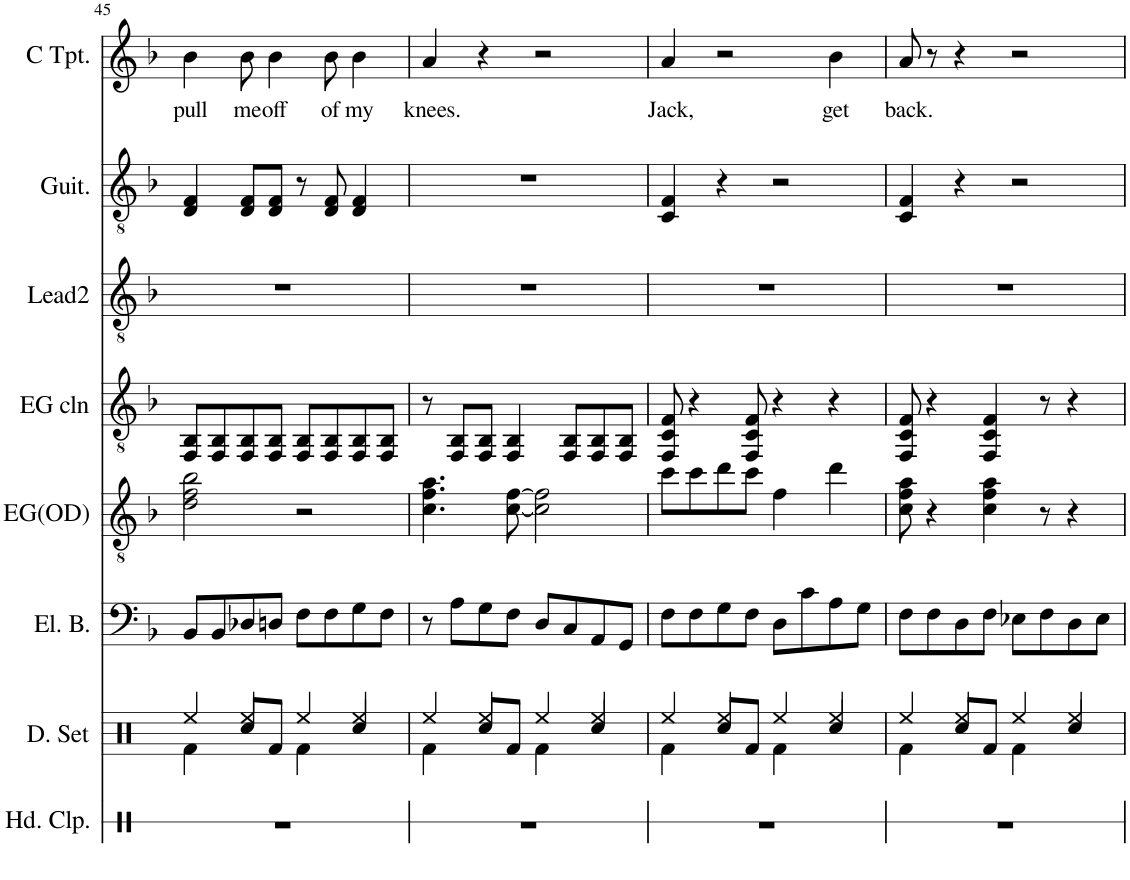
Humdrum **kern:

**kern	**kern	**kern	**kern	**kern	**kern	**kern	**kern	**text
*part8	*part7	*part6	*part5	*part4	*part3	*part2	*part1	*part1
*staff8	*staff7	*staff6	*staff5	*staff4	*staff3	*staff2	*staff1	*staff1
*I"Hand Clap	*I"Drumset	*I"Electric Bass	*I"Electric Guitar	*I"Electric Guitar	*I"Electric Guitar	*I"Acoustic Guitar	*I"C Trumpet	*
*I'Hd. Clp.	*I'D. Set	*I'El. B.	*	*	*	*I'Guit.	*I'C Tpt.	*
!!LO:PB:g=z
*clefX	*clefX	*clefF4	*clefGv2	*clefGv2	*clefGv2	*clefGv2	*clefG2	*
*	*	*Trd7c12	*	*	*	*	*	*
*k[]	*k[]	*k[b-]	*k[b-]	*k[b-]	*k[b-]	*k[b-]	*k[b-]	*
*M4/4	*M4/4	*M4/4	*M4/4	*M4/4	*M4/4	*M4/4	*M4/4	*
=45	=45	=45	=45	=45	=45	=45	=45	=45
*	*^	*	*	*	*	*	*	*
!	!	!	!	!	!	!	!	!	!LO:LY:b
1r	4Ree/	4Rf\	8BB-/L	2d\ 2f\ 2b-\	8FF/ 8BB-/L	1r	4D/ 4F/	4b-\	pull
.	.	.	8BB-/	.	8FF/ 8BB-/	.	.	.	.
!	!	!	!	!	!	!	!	!	!LO:LY:b
.	4Ree/	8Rcc/L	8D-X/	.	8FF/ 8BB-/	.	8D/ 8F/L	8b-\	me
!	!	!	!	!	!	!	!	!	!LO:LY:b
.	.	8Rf/J	8Dn/J	.	8FF/ 8BB-/J	.	8D/ 8F/J	4b-\	off
.	4Ree/	4Rf\	8F\L	2r	8FF/ 8BB-/L	.	8r	.	.
!	!	!	!	!	!	!	!	!	!LO:LY:b
.	.	.	8F\	.	8FF/ 8BB-/	.	8D/ 8F/	8b-\	of
!	!	!	!	!	!	!	!	!	!LO:LY:b
.	4Ree/	4Rcc/	8G\	.	8FF/ 8BB-/	.	4D/ 4F/	4b-\	my
.	.	.	8F\J	.	8FF/ 8BB-/J	.	.	.	.
=46	=46	=46	=46	=46	=46	=46	=46	=46	=46
!	!	!	!	!	!	!	!	!	!LO:LY:b
1r	4Ree/	4Rf\	8r	4.c\ 4.f\ 4.a\	8r	1r	1r	4a/	knees.
.	.	.	8A\L	.	8FF/ 8BB-/L	.	.	.	.
.	4Ree/	8Rcc/L	8G\	.	8FF/ 8BB-/J	.	.	4r	.
.	.	8Rf/J	8F\J	[8c\ [8f\	4FF/ 4BB-/	.	.	.	.
.	4Ree/	4Rf\	8D/L	2c\] 2f\]	.	.	.	2r	.
.	.	.	8C/	.	8FF/ 8BB-/L	.	.	.	.
.	4Ree/	4Rcc/	8AA/	.	8FF/ 8BB-/	.	.	.	.
.	.	.	8GG/J	.	8FF/ 8BB-/J	.	.	.	.
=47	=47	=47	=47	=47	=47	=47	=47	=47	=47
!	!	!	!	!	!	!	!	!	!LO:LY:b
1r	4Ree/	4Rf\	8F\L	8cc\L	8FF/ 8C/ 8F/	1r	4C/ 4F/	4a/	Jack,
.	.	.	8F\	8cc\	4r	.	.	.	.
.	4Ree/	8Rcc/L	8G\	8dd\	.	.	4r	2r	.
.	.	8Rf/J	8F\J	8cc\J	8FF/ 8C/ 8F/	.	.	.	.
.	4Ree/	4Rf\	8D\L	4f\	4r	.	2r	.	.
.	.	.	8c\	.	.	.	.	.	.
!	!	!	!	!	!	!	!	!	!LO:LY:b
.	4Ree/	4Rcc/	8A\	4dd\	4r	.	.	4b-\	get
.	.	.	8G\J	.	.	.	.	.	.
=48	=48	=48	=48	=48	=48	=48	=48	=48	=48
!	!	!	!	!	!	!	!	!	!LO:LY:b
1r	4Ree/	4Rf\	8F\L	8c\ 8f\ 8a\	8FF/ 8C/ 8F/	1r	4C/ 4F/	8a/	back.
.	.	.	8F\	4r	4r	.	.	8r	.
.	4Ree/	8Rcc/L	8D\	.	.	.	4r	4r	.
.	.	8Rf/J	8F\J	4c\ 4f\ 4a\	4FF/ 4C/ 4F/	.	.	.	.
.	4Ree/	4Rf\	8E-X\L	.	.	.	2r	2r	.
.	.	.	8F\	8r	8r	.	.	.	.
.	4Ree/	4Rcc/	8D\	4r	4r	.	.	.	.
.	.	.	8E-\J	.	.	.	.	.	.
*	*v	*v	*	*	*	*	*	*	*
=	=	=	=	=	=	=	=	=
*-	*-	*-	*-	*-	*-	*-	*-	*-
